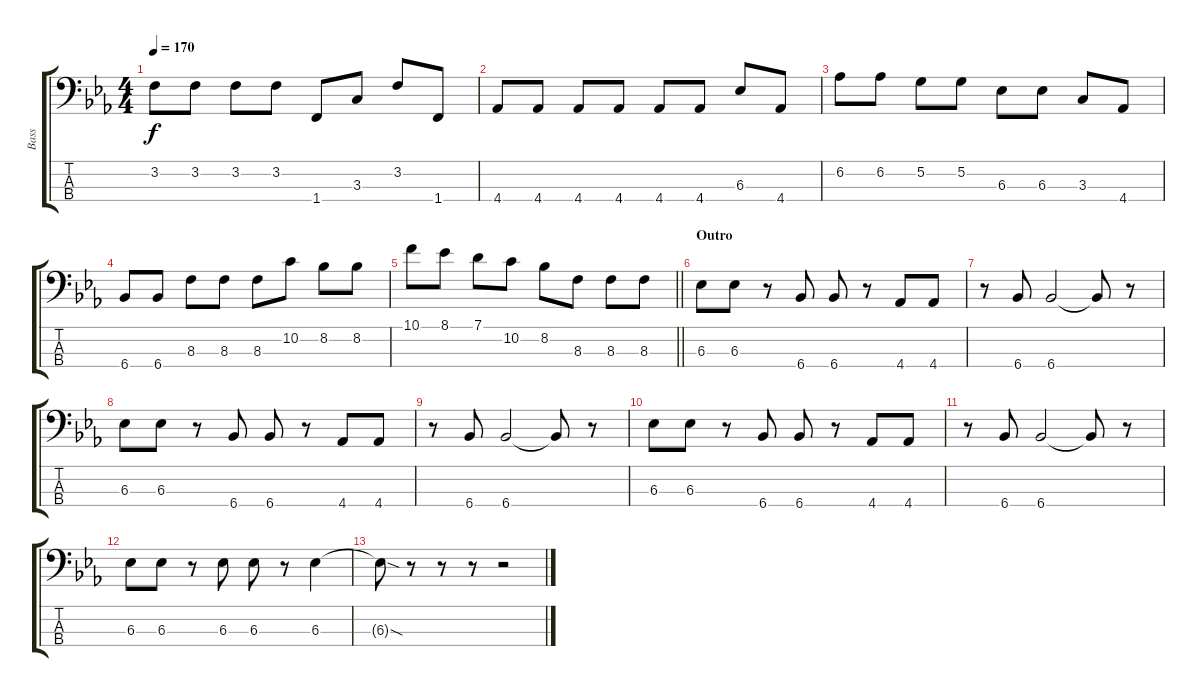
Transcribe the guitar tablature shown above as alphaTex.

\track ("Bass" "Bass") {solo instrument electricbassfinger}
\staff {score tabs}
\tuning (G2 D2 A1 E1) {hide}
\ts (4 4)
\tempo 170
\clef f4
\ks eb
3.2.8{dy f} 3.2.8 3.2.8 3.2.8 1.4.8 3.3.8 3.2.8 1.4.8 |
4.4.8 4.4.8 4.4.8 4.4.8 4.4.8 4.4.8 6.3.8 4.4.8 |
6.2.8 6.2.8 5.2.8 5.2.8 6.3.8 6.3.8 3.3.8 4.4.8 |
6.4.8 6.4.8 8.3.8 8.3.8 8.3.8 10.2.8 8.2.8 8.2.8 |
\barLineRight lightlight
10.1.8 8.1.8 7.1.8 10.2.8 8.2.8 8.3.8 8.3.8 8.3.8 |
\section ("" "Outro")
6.3.8 6.3.8 r.8 6.4.8 6.4.8 r.8 4.4.8 4.4.8 |
r.8 6.4.8 6.4.2 6.4{t}.8 r.8 |
6.3.8 6.3.8 r.8 6.4.8 6.4.8 r.8 4.4.8 4.4.8 |
r.8 6.4.8 6.4.2 6.4{t}.8 r.8 |
6.3.8 6.3.8 r.8 6.4.8 6.4.8 r.8 4.4.8 4.4.8 |
r.8 6.4.8 6.4.2 6.4{t}.8 r.8 |
6.3.8 6.3.8 r.8 6.3.8 6.3.8 r.8 6.3.4 |
6.3{sod t}.8 r.8 r.8 r.8 r.2
